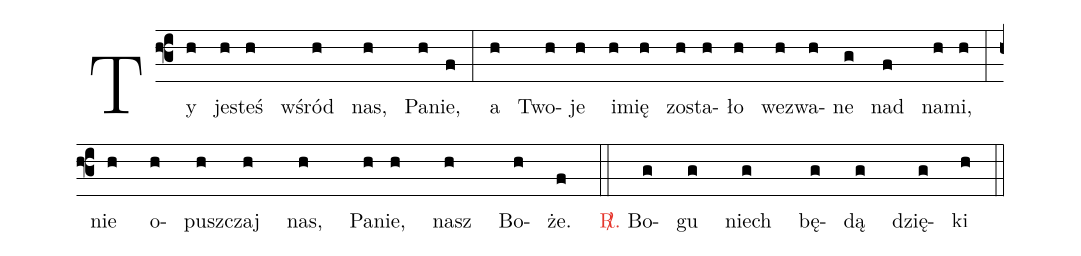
%%
(f3)Ty(h) je(h)steś(h) wśród(h) nas,(h) Pa(h)nie,(f) (:) a(h) Two(h)je(h) i(h)mię(h) zo(h)sta(h)ło(h) we(h)zwa(h)ne(g) nad(f) na(h)mi,(h) (:) (z) nie(h) o(h)pusz(h)czaj(h) nas,(h) Pa(h)nie,(h) nasz(h) Bo(h)że.(f) (::) <c><sp>R/</sp>.</c> Bo(g)gu(g) niech(g) bę(g)dą(g) dzię(g)ki(h) (::) (z)
